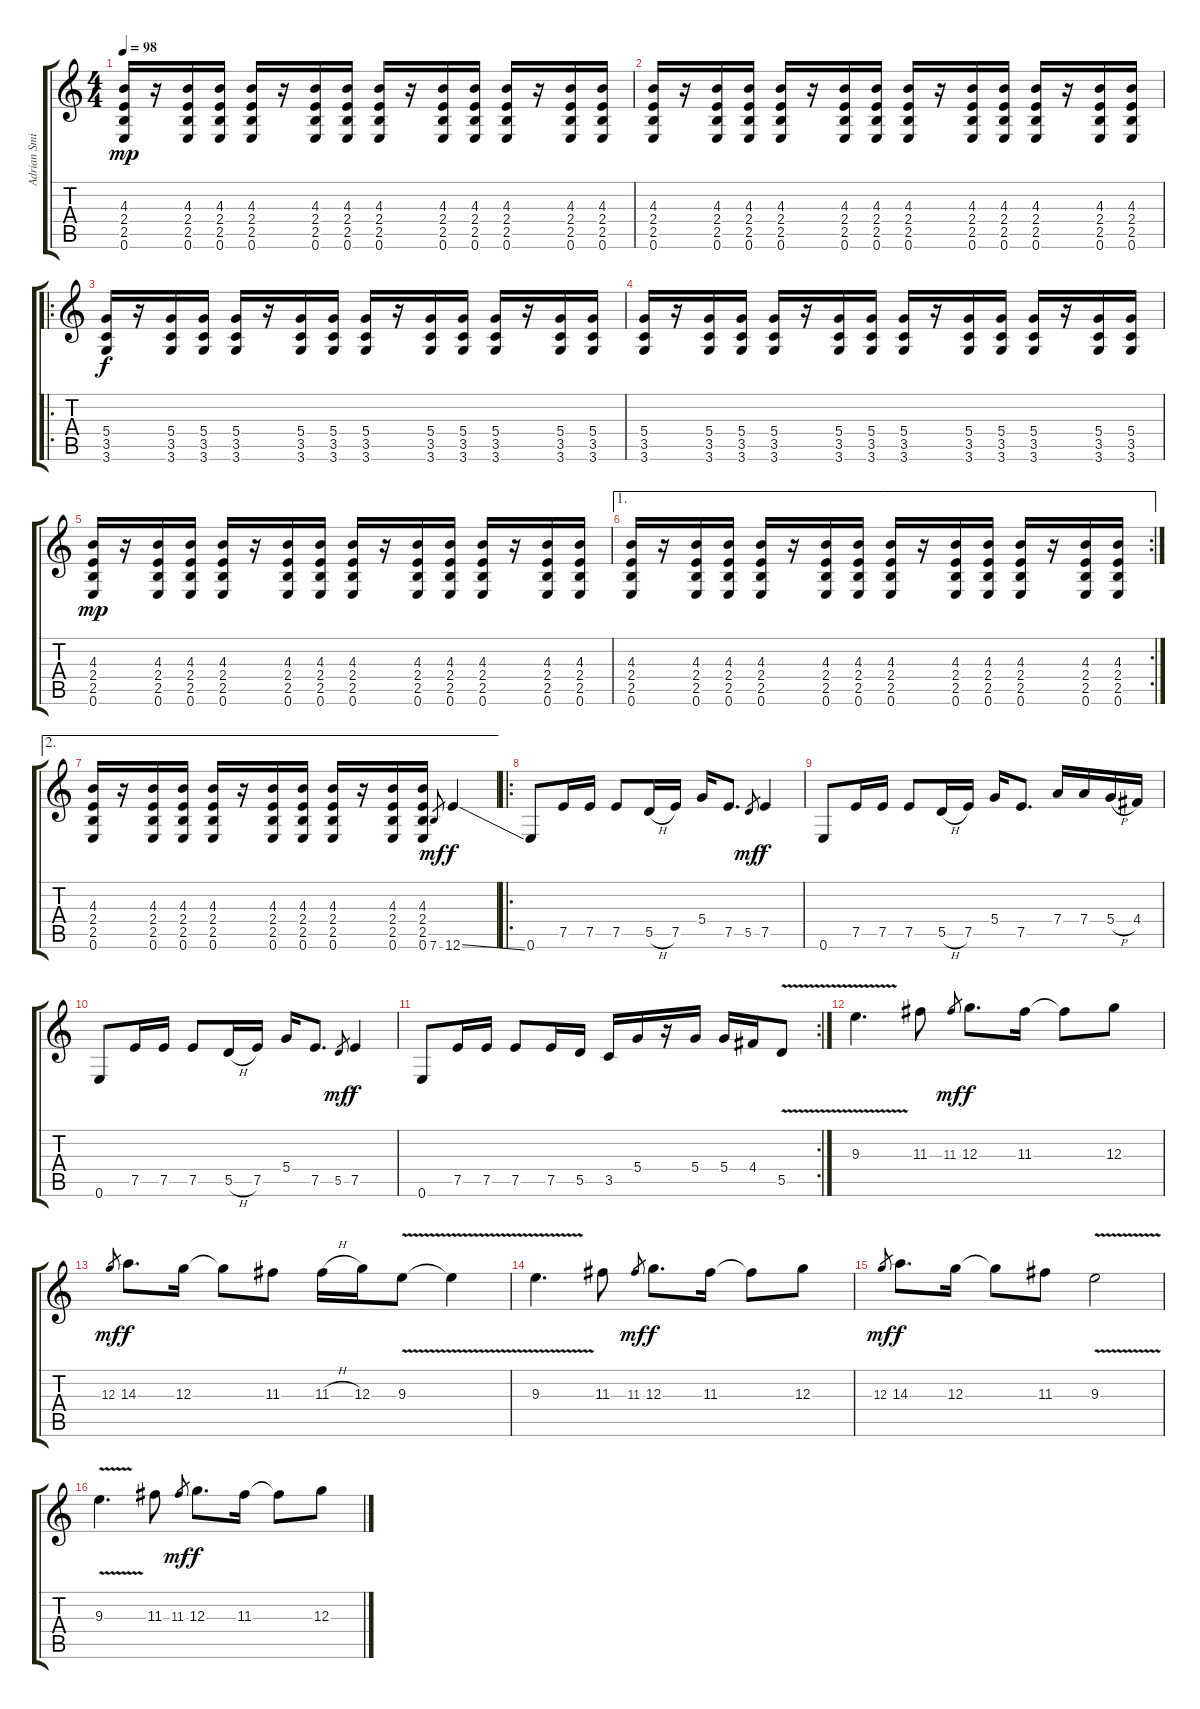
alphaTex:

\track ("Adrian Smith" "Adrian Smi") {instrument distortionguitar}
\staff {score tabs}
\tuning (E4 B3 G3 D3 A2 E2) {hide}
\ts (4 4)
\tempo 98
\clef g2
\ks c
(4.3 2.4 2.5 0.6).16{dy mp} r.16 (4.3 2.4 2.5 0.6).16 (4.3 2.4 2.5 0.6).16 (4.3 2.4 2.5 0.6).16 r.16 (4.3 2.4 2.5 0.6).16 (4.3 2.4 2.5 0.6).16 (4.3 2.4 2.5 0.6).16 r.16 (4.3 2.4 2.5 0.6).16 (4.3 2.4 2.5 0.6).16 (4.3 2.4 2.5 0.6).16 r.16 (4.3 2.4 2.5 0.6).16 (4.3 2.4 2.5 0.6).16 |
(4.3 2.4 2.5 0.6).16 r.16 (4.3 2.4 2.5 0.6).16 (4.3 2.4 2.5 0.6).16 (4.3 2.4 2.5 0.6).16 r.16 (4.3 2.4 2.5 0.6).16 (4.3 2.4 2.5 0.6).16 (4.3 2.4 2.5 0.6).16 r.16 (4.3 2.4 2.5 0.6).16 (4.3 2.4 2.5 0.6).16 (4.3 2.4 2.5 0.6).16 r.16 (4.3 2.4 2.5 0.6).16 (4.3 2.4 2.5 0.6).16 |
\ro
(5.4 3.5 3.6).16{dy f volume 13} r.16 (5.4 3.5 3.6).16 (5.4 3.5 3.6).16 (5.4 3.5 3.6).16 r.16 (5.4 3.5 3.6).16 (5.4 3.5 3.6).16 (5.4 3.5 3.6).16 r.16 (5.4 3.5 3.6).16 (5.4 3.5 3.6).16 (5.4 3.5 3.6).16 r.16 (5.4 3.5 3.6).16 (5.4 3.5 3.6).16 |
(5.4 3.5 3.6).16 r.16 (5.4 3.5 3.6).16 (5.4 3.5 3.6).16 (5.4 3.5 3.6).16 r.16 (5.4 3.5 3.6).16 (5.4 3.5 3.6).16 (5.4 3.5 3.6).16 r.16 (5.4 3.5 3.6).16 (5.4 3.5 3.6).16 (5.4 3.5 3.6).16 r.16 (5.4 3.5 3.6).16 (5.4 3.5 3.6).16 |
(4.3 2.4 2.5 0.6).16{dy mp} r.16 (4.3 2.4 2.5 0.6).16 (4.3 2.4 2.5 0.6).16 (4.3 2.4 2.5 0.6).16 r.16 (4.3 2.4 2.5 0.6).16 (4.3 2.4 2.5 0.6).16 (4.3 2.4 2.5 0.6).16 r.16 (4.3 2.4 2.5 0.6).16 (4.3 2.4 2.5 0.6).16 (4.3 2.4 2.5 0.6).16 r.16 (4.3 2.4 2.5 0.6).16 (4.3 2.4 2.5 0.6).16 |
\ae 1
\rc 2
(4.3 2.4 2.5 0.6).16 r.16 (4.3 2.4 2.5 0.6).16 (4.3 2.4 2.5 0.6).16 (4.3 2.4 2.5 0.6).16 r.16 (4.3 2.4 2.5 0.6).16 (4.3 2.4 2.5 0.6).16 (4.3 2.4 2.5 0.6).16 r.16 (4.3 2.4 2.5 0.6).16 (4.3 2.4 2.5 0.6).16 (4.3 2.4 2.5 0.6).16 r.16 (4.3 2.4 2.5 0.6).16 (4.3 2.4 2.5 0.6).16 |
\ae 2
(4.3 2.4 2.5 0.6).16 r.16 (4.3 2.4 2.5 0.6).16 (4.3 2.4 2.5 0.6).16 (4.3 2.4 2.5 0.6).16 r.16 (4.3 2.4 2.5 0.6).16 (4.3 2.4 2.5 0.6).16 (4.3 2.4 2.5 0.6).16 r.16 (4.3 2.4 2.5 0.6).16 (4.3 2.4 2.5 0.6).16 7.6.8{gr dy mf} 12.6{ss}.4{dy f} |
\ro
0.6.8{volume 13} 7.5.16 7.5.16 7.5.8 5.5{h}.16 7.5.16 5.4.16 7.5.8{d} 5.5.8{gr dy mf} 7.5.4{dy f} |
0.6.8 7.5.16 7.5.16 7.5.8 5.5{h}.16 7.5.16 5.4.16 7.5.8{d} 7.4.16 7.4.16 5.4{h}.16 4.4.16 |
0.6.8 7.5.16 7.5.16 7.5.8 5.5{h}.16 7.5.16 5.4.16 7.5.8{d} 5.5.8{gr dy mf} 7.5.4{dy f} |
\rc 2
0.6.8 7.5.16 7.5.16 7.5.8 7.5.16 5.5.16 3.5.16 5.4.16 r.16 5.4.16 5.4.16 4.4.16 5.5{v}.8 |
9.3{v}.4{d} 11.3.8 11.3.8{gr dy mf} 12.3.8{d dy f} 11.3.16 11.3{t}.8 12.3.8 |
12.3.8{gr dy mf} 14.3.8{d dy f} 12.3.16 12.3{t}.8 11.3.8 11.3{h}.16 12.3.16 9.3{v}.8 9.3{t}.4 |
9.3{v}.4{d} 11.3.8 11.3.8{gr dy mf} 12.3.8{d dy f} 11.3.16 11.3{t}.8 12.3.8 |
12.3.8{gr dy mf} 14.3.8{d dy f} 12.3.16 12.3{t}.8 11.3.8 9.3{v}.2 |
9.3{v}.4{d} 11.3.8 11.3.8{gr dy mf} 12.3.8{d dy f} 11.3.16 11.3{t}.8 12.3.8
